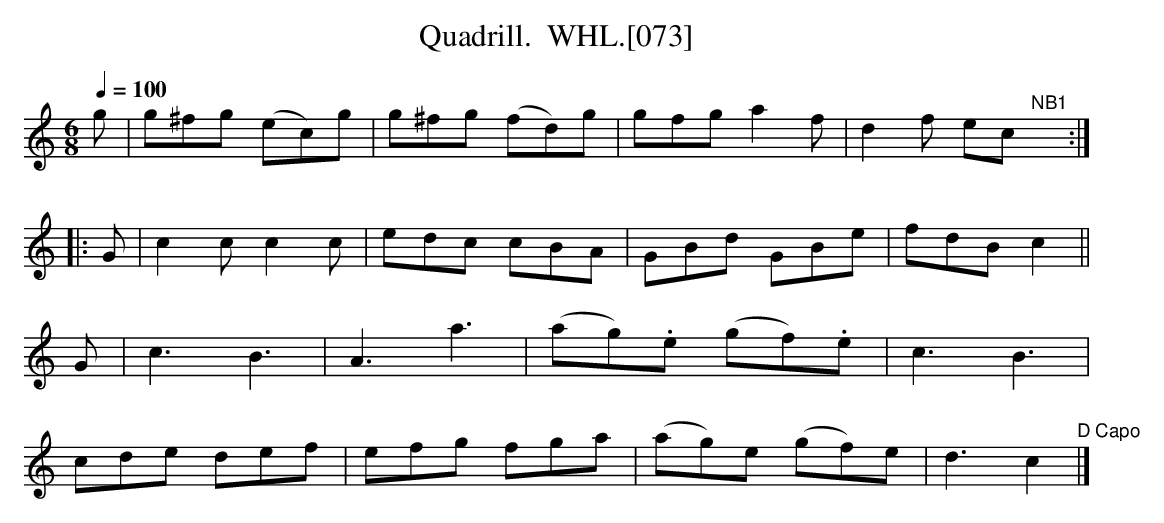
X:1
T:Quadrill.  WHL.[073]
M:6/8
L:1/8
Q:1/4=100
K:C
g|g^fg (ec)g|g^fg (fd)g|gfg a2f|d2f ec"^NB1"y:|
|: G|c2c c2c|edc cBA|GBd GBe|fdB c2||
G|c3B3|A3a3|(ag).e (gf).e|c3B3|
cde def|efg fga|(ag)e (gf)e|d3c2 "^D Capo"|]
